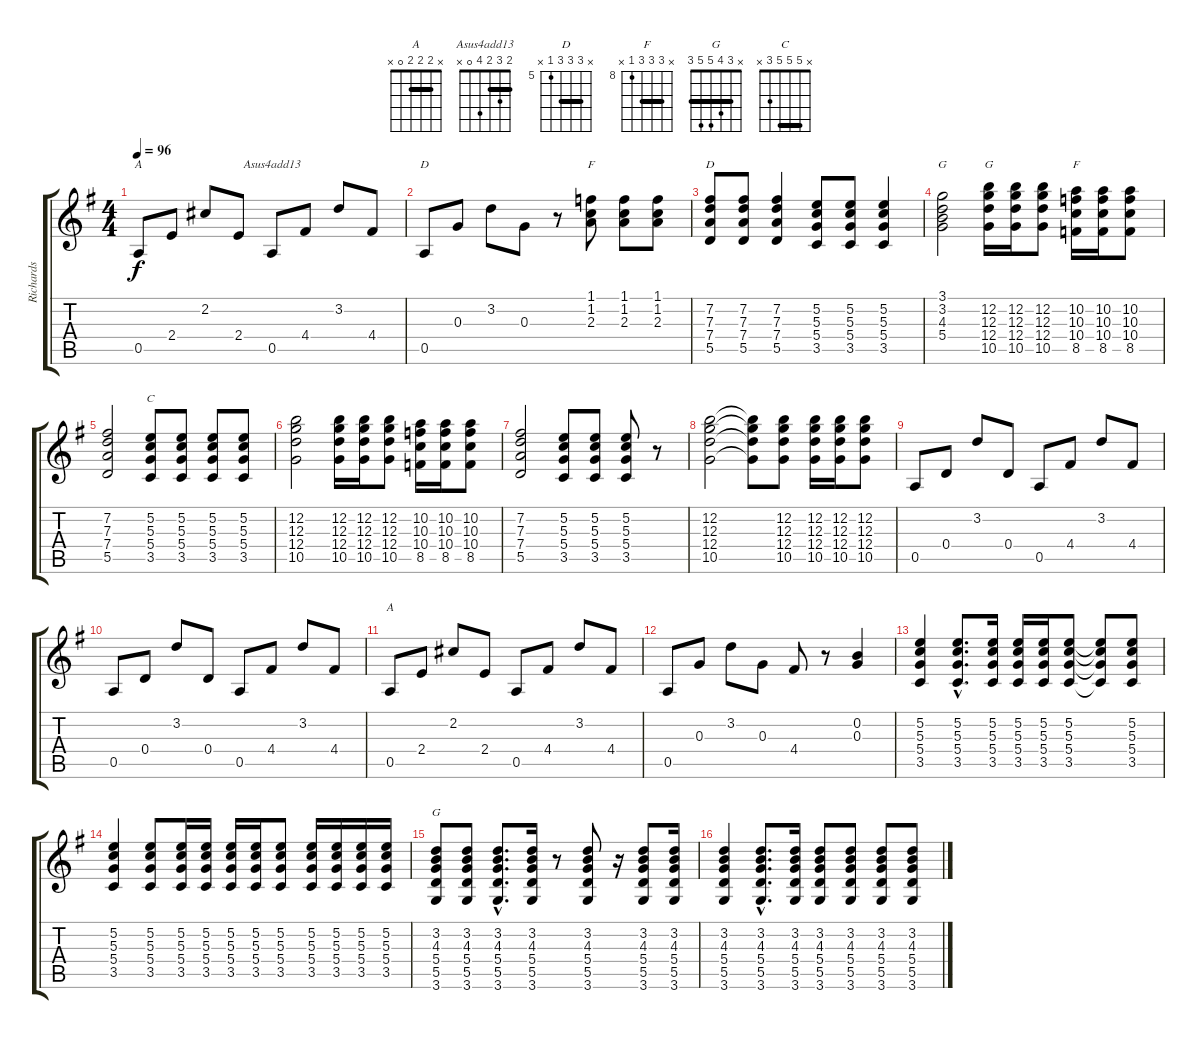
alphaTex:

\track ("Richards" "Richards") {instrument distortionguitar}
\staff {score tabs}
\tuning (E4 B3 G3 D3 A2 E2) {hide}
\chord ("A" x 2 x 2 0 x)
\chord ("Asus4add13" 2 3 2 4 0 x) {barre 2}
\chord ("D" x 3 2 0 0 x)
\chord ("F" 1 1 2 x x x) {barre 1}
\chord ("D" x 7 7 7 5 x) {firstfret 5 barre 7}
\chord ("G" 3 3 4 5 x x) {barre 3}
\chord ("G" x 12 12 12 10 x) {firstfret 10 barre 12}
\chord ("F" x 10 10 10 8 x) {firstfret 8 barre 10}
\chord ("C" x 5 5 5 3 x) {barre 5}
\chord ("A" x 2 2 2 0 x) {barre 2}
\chord ("G" x 3 4 5 5 3) {barre 3}
\ts (4 4)
\tempo 96
\clef g2
\ks g
0.5.8{ch "A" dy f} 2.4.8 2.2.8 2.4.8 0.5.8{ch "Asus4add13"} 4.4.8 3.2.8 4.4.8 |
0.5.8{ch "D"} 0.3.8 3.2.8 0.3.8 r.8 (1.1 1.2 2.3).8{ch "F"} (1.1 1.2 2.3).8 (1.1 1.2 2.3).8 |
(7.2 7.3 7.4 5.5).8{ch "D"} (7.2 7.3 7.4 5.5).8 (7.2 7.3 7.4 5.5).4 (5.2 5.3 5.4 3.5).8 (5.2 5.3 5.4 3.5).8 (5.2 5.3 5.4 3.5).4 |
(3.1 3.2 4.3 5.4).2{ch "G"} (12.2 12.3 12.4 10.5).16{ch "G"} (12.2 12.3 12.4 10.5).16 (12.2 12.3 12.4 10.5).8 (10.2 10.3 10.4 8.5).16{ch "F"} (10.2 10.3 10.4 8.5).16 (10.2 10.3 10.4 8.5).8 |
(7.2 7.3 7.4 5.5).2 (5.2 5.3 5.4 3.5).8{ch "C"} (5.2 5.3 5.4 3.5).8 (5.2 5.3 5.4 3.5).8 (5.2 5.3 5.4 3.5).8 |
(12.2 12.3 12.4 10.5).2 (12.2 12.3 12.4 10.5).16 (12.2 12.3 12.4 10.5).16 (12.2 12.3 12.4 10.5).8 (10.2 10.3 10.4 8.5).16 (10.2 10.3 10.4 8.5).16 (10.2 10.3 10.4 8.5).8 |
(7.2 7.3 7.4 5.5).2 (5.2 5.3 5.4 3.5).8 (5.2 5.3 5.4 3.5).8 (5.2 5.3 5.4 3.5).8 r.8 |
(12.2 12.3 12.4 10.5).2 (12.2{t} 12.3{t} 12.4{t} 10.5{t}).8 (12.2 12.3 12.4 10.5).8 (12.2 12.3 12.4 10.5).16 (12.2 12.3 12.4 10.5).16 (12.2 12.3 12.4 10.5).8 |
0.5.8 0.4.8 3.2.8 0.4.8 0.5.8 4.4.8 3.2.8 4.4.8 |
0.5.8 0.4.8 3.2.8 0.4.8 0.5.8 4.4.8 3.2.8 4.4.8 |
0.5.8{ch "A"} 2.4.8 2.2.8 2.4.8 0.5.8 4.4.8 3.2.8 4.4.8 |
0.5.8 0.3.8 3.2.8 0.3.8 4.4.8 r.8 (0.2 0.3).4 |
(5.2 5.3 5.4 3.5).4 (5.2{hac} 5.3{hac} 5.4{hac} 3.5{hac}).8{d} (5.2 5.3 5.4 3.5).16 (5.2 5.3 5.4 3.5).16 (5.2 5.3 5.4 3.5).16 (5.2 5.3 5.4 3.5).8 (5.2{t} 5.3{t} 5.4{t} 3.5{t}).8 (5.2 5.3 5.4 3.5).8 |
(5.2 5.3 5.4 3.5).4 (5.2 5.3 5.4 3.5).8 (5.2 5.3 5.4 3.5).16 (5.2 5.3 5.4 3.5).16 (5.2 5.3 5.4 3.5).16 (5.2 5.3 5.4 3.5).16 (5.2 5.3 5.4 3.5).8 (5.2 5.3 5.4 3.5).16 (5.2 5.3 5.4 3.5).16 (5.2 5.3 5.4 3.5).16 (5.2 5.3 5.4 3.5).16 |
(3.2 4.3 5.4 5.5 3.6).8{ch "G"} (3.2 4.3 5.4 5.5 3.6).8 (3.2{hac} 4.3{hac} 5.4{hac} 5.5{hac} 3.6{hac}).8{d} (3.2 4.3 5.4 5.5 3.6).16 r.8 (3.2 4.3 5.4 5.5 3.6).8 r.16 (3.2 4.3 5.4 5.5 3.6).8 (3.2 4.3 5.4 5.5 3.6).16 |
(3.2 4.3 5.4 5.5 3.6).4 (3.2{hac} 4.3{hac} 5.4{hac} 5.5{hac} 3.6{hac}).8{d} (3.2 4.3 5.4 5.5 3.6).16 (3.2 4.3 5.4 5.5 3.6).8 (3.2 4.3 5.4 5.5 3.6).8 (3.2 4.3 5.4 5.5 3.6).8 (3.2 4.3 5.4 5.5 3.6).8
